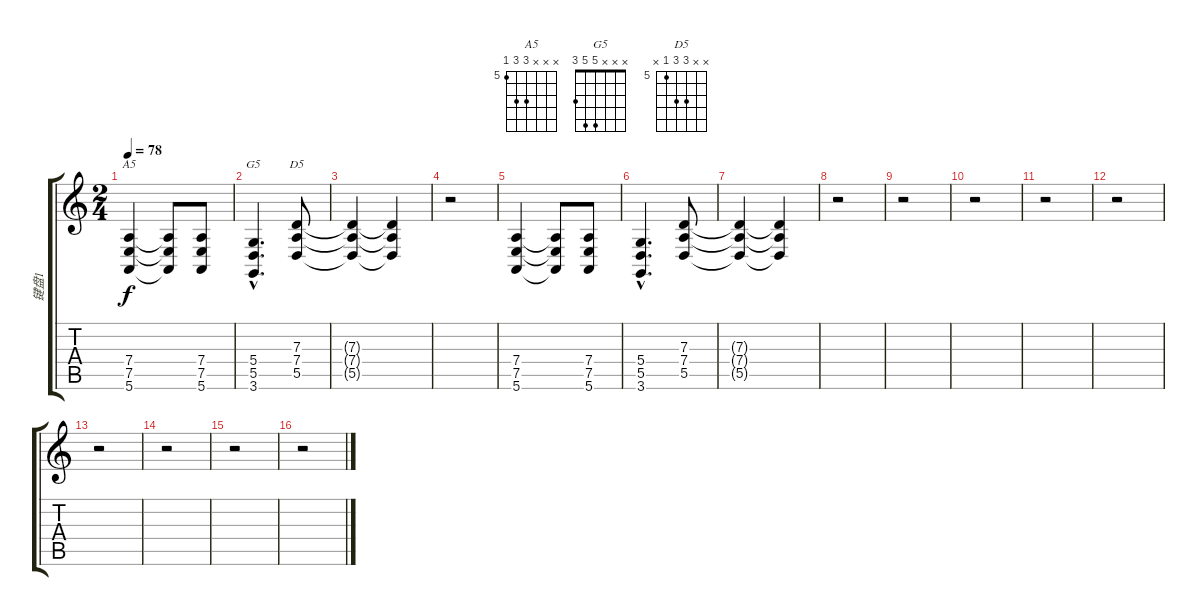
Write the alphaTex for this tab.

\track ("键盘1" "键盘1") {instrument acousticgrandpiano}
\staff {score tabs}
\tuning (E4 B3 G3 D3 A2 E2) {hide}
\chord ("A5" x x x 7 7 5) {firstfret 5}
\chord ("G5" x x x 5 5 3)
\chord ("D5" x x 7 7 5 x) {firstfret 5}
\ts (2 4)
\tempo 78
\clef g2
\ks c
(7.4 7.5 5.6).4{ch "A5" dy f} (7.4{t} 7.5{t} 5.6{t}).8 (7.4 7.5 5.6).8 |
(5.4{hac} 5.5{hac} 3.6{hac}).4{d ch "G5"} (7.3 7.4 5.5).8{ch "D5"} |
(7.3{t} 7.4{t} 5.5{t}).4 (7.3{t} 7.4{t} 5.5{t}).4 |
r.2 |
(7.4 7.5 5.6).4 (7.4{t} 7.5{t} 5.6{t}).8 (7.4 7.5 5.6).8 |
(5.4{hac} 5.5{hac} 3.6{hac}).4{d} (7.3 7.4 5.5).8 |
(7.3{t} 7.4{t} 5.5{t}).4 (7.3{t} 7.4{t} 5.5{t}).4 |
r.2 |
r.2 |
r.2 |
r.2 |
r.2 |
r.2 |
r.2 |
r.2 |
r.2
